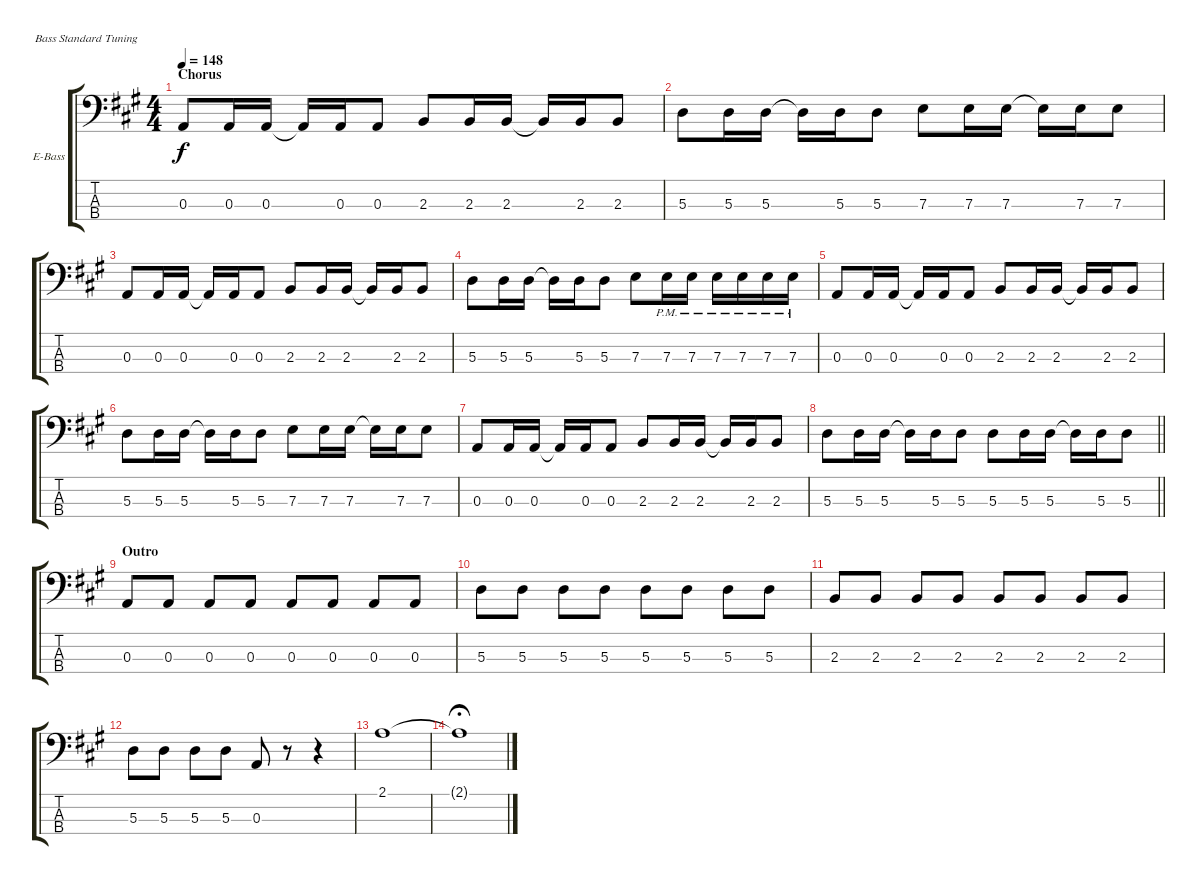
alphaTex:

\defaultSystemsLayout 4
\bracketExtendMode groupsimilarinstruments
\firstSystemTrackNameOrientation horizontal
\otherSystemsTrackNameOrientation horizontal
\track ("Bass" "E-Bass") {instrument electricbassfinger}
\staff {score tabs}
\tuning (G2 D2 A1 E1)
\ts (4 4)
\section ("" "Chorus")
\tempo 148
\clef f4
\ks a
0.3.8{dy f} 0.3.16 0.3.16 0.3{t}.16 0.3.16 0.3.8 2.3.8 2.3.16 2.3.16 2.3{t}.16 2.3.16 2.3.8 |
5.3.8 5.3.16 5.3.16 5.3{t}.16 5.3.16 5.3.8 7.3.8 7.3.16 7.3.16 7.3{t}.16 7.3.16 7.3.8 |
0.3.8 0.3.16 0.3.16 0.3{t}.16 0.3.16 0.3.8 2.3.8 2.3.16 2.3.16 2.3{t}.16 2.3.16 2.3.8 |
5.3.8 5.3.16 5.3.16 5.3{t}.16 5.3.16 5.3.8 7.3.8 7.3{pm}.16 7.3{pm}.16 7.3{pm}.16 7.3{pm}.16 7.3{pm}.16 7.3{pm}.16 |
0.3.8 0.3.16 0.3.16 0.3{t}.16 0.3.16 0.3.8 2.3.8 2.3.16 2.3.16 2.3{t}.16 2.3.16 2.3.8 |
5.3.8 5.3.16 5.3.16 5.3{t}.16 5.3.16 5.3.8 7.3.8 7.3.16 7.3.16 7.3{t}.16 7.3.16 7.3.8 |
0.3.8 0.3.16 0.3.16 0.3{t}.16 0.3.16 0.3.8 2.3.8 2.3.16 2.3.16 2.3{t}.16 2.3.16 2.3.8 |
\barLineRight lightlight
5.3.8 5.3.16 5.3.16 5.3{t}.16 5.3.16 5.3.8 5.3.8 5.3.16 5.3.16 5.3{t}.16 5.3.16 5.3.8 |
\section ("" "Outro")
0.3.8 0.3.8 0.3.8 0.3.8 0.3.8 0.3.8 0.3.8 0.3.8 |
5.3.8 5.3.8 5.3.8 5.3.8 5.3.8 5.3.8 5.3.8 5.3.8 |
2.3.8 2.3.8 2.3.8 2.3.8 2.3.8 2.3.8 2.3.8 2.3.8 |
5.3.8 5.3.8 5.3.8 5.3.8 0.3.8 r.8 r.4 |
2.1.1 |
2.1{t}.1{fermata (medium 1)}
